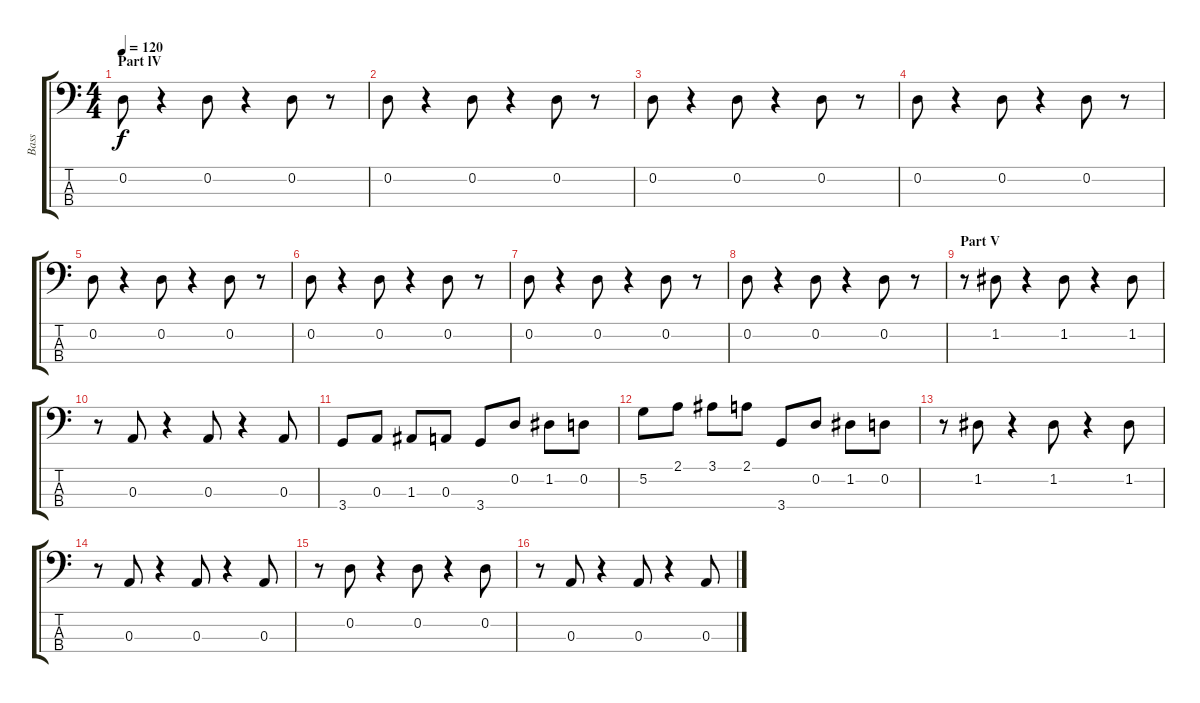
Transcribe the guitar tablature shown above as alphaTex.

\track ("Bass" "Bass") {instrument synthbass2}
\staff {score tabs}
\tuning (G2 D2 A1 E1) {hide}
\ts (4 4)
\section ("" "Part lV")
\tempo 120
\clef f4
\ks c
0.2.8{dy f} r.4 0.2.8 r.4 0.2.8 r.8 |
0.2.8 r.4 0.2.8 r.4 0.2.8 r.8 |
0.2.8 r.4 0.2.8 r.4 0.2.8 r.8 |
0.2.8 r.4 0.2.8 r.4 0.2.8 r.8 |
0.2.8 r.4 0.2.8 r.4 0.2.8 r.8 |
0.2.8 r.4 0.2.8 r.4 0.2.8 r.8 |
0.2.8 r.4 0.2.8 r.4 0.2.8 r.8 |
0.2.8 r.4 0.2.8 r.4 0.2.8 r.8 |
\section ("" "Part V")
r.8 1.2.8 r.4 1.2.8 r.4 1.2.8 |
r.8 0.3.8 r.4 0.3.8 r.4 0.3.8 |
3.4.8 0.3.8 1.3.8 0.3.8 3.4.8 0.2.8 1.2.8 0.2.8 |
5.2.8 2.1.8 3.1.8 2.1.8 3.4.8 0.2.8 1.2.8 0.2.8 |
r.8 1.2.8 r.4 1.2.8 r.4 1.2.8 |
r.8 0.3.8 r.4 0.3.8 r.4 0.3.8 |
r.8 0.2.8 r.4 0.2.8 r.4 0.2.8 |
r.8 0.3.8 r.4 0.3.8 r.4 0.3.8
